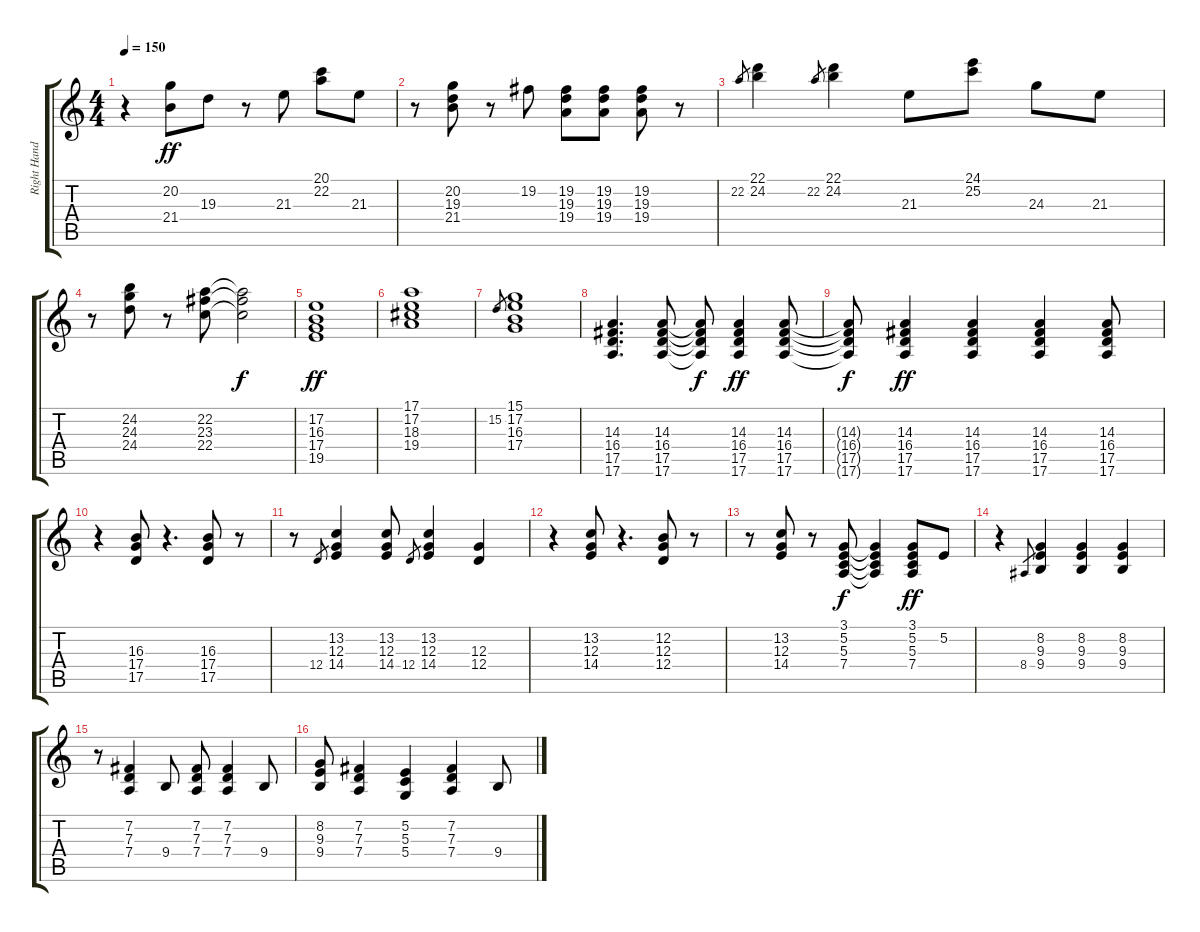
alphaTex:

\track ("Right Hand" "Right Hand") {instrument brightacousticpiano}
\staff {score tabs}
\tuning (E4 B3 G3 D3 A2 E2) {hide}
\ts (4 4)
\tempo 150
\clef g2
\ks c
r.4{dy ff} (20.2 21.4).8 19.3.8 r.8 21.3.8 (20.1 22.2).8 21.3.8 |
r.8 (20.2 19.3 21.4).8 r.8 19.2.8 (19.2 19.3 19.4).8 (19.2 19.3 19.4).8 (19.2 19.3 19.4).8 r.8 |
22.2.8{gr} (22.1 24.2).4 22.2.8{gr} (22.1 24.2).4 21.3.8 (24.1 25.2).8 24.3.8 21.3.8 |
r.8 (24.2 24.3 24.4).8 r.8 (22.2 23.3 22.4).8 (22.2{t} 23.3{t} 22.4{t}).2{dy f} |
(17.2 16.3 17.4 19.5).1{dy ff} |
(17.1 17.2 18.3 19.4).1 |
15.2.8{gr} (15.1 17.2 16.3 17.4).1 |
(14.3 16.4 17.5 17.6).4{d} (14.3 16.4 17.5 17.6).8 (14.3{t} 16.4{t} 17.5{t} 17.6{t}).8{dy f} (14.3 16.4 17.5 17.6).4{dy ff} (14.3 16.4 17.5 17.6).8 |
(14.3{t} 16.4{t} 17.5{t} 17.6{t}).8{dy f} (14.3 16.4 17.5 17.6).4{dy ff} (14.3 16.4 17.5 17.6).4 (14.3 16.4 17.5 17.6).4 (14.3 16.4 17.5 17.6).8 |
r.4 (16.3 17.4 17.5).8 r.4{d} (16.3 17.4 17.5).8 r.8 |
r.8 12.4.8{gr} (13.2 12.3 14.4).4 (13.2 12.3 14.4).8 12.4.8{gr} (13.2 12.3 14.4).4 (12.3 12.4).4 |
r.4 (13.2 12.3 14.4).8 r.4{d} (12.2 12.3 12.4).8 r.8 |
r.8 (13.2 12.3 14.4).8 r.8 (3.1 5.2 5.3 7.4).8{dy f} (3.1{t} 5.2{t} 5.3{t} 7.4{t}).4 (3.1 5.2 5.3 7.4).8{dy ff} 5.2.8 |
r.4 8.4.8{gr} (8.2 9.3 9.4).4 (8.2 9.3 9.4).4 (8.2 9.3 9.4).4 |
r.8 (7.2 7.3 7.4).4 9.4.8 (7.2 7.3 7.4).8 (7.2 7.3 7.4).4 9.4.8 |
(8.2 9.3 9.4).8 (7.2 7.3 7.4).4 (5.2 5.3 5.4).4 (7.2 7.3 7.4).4 9.4.8
